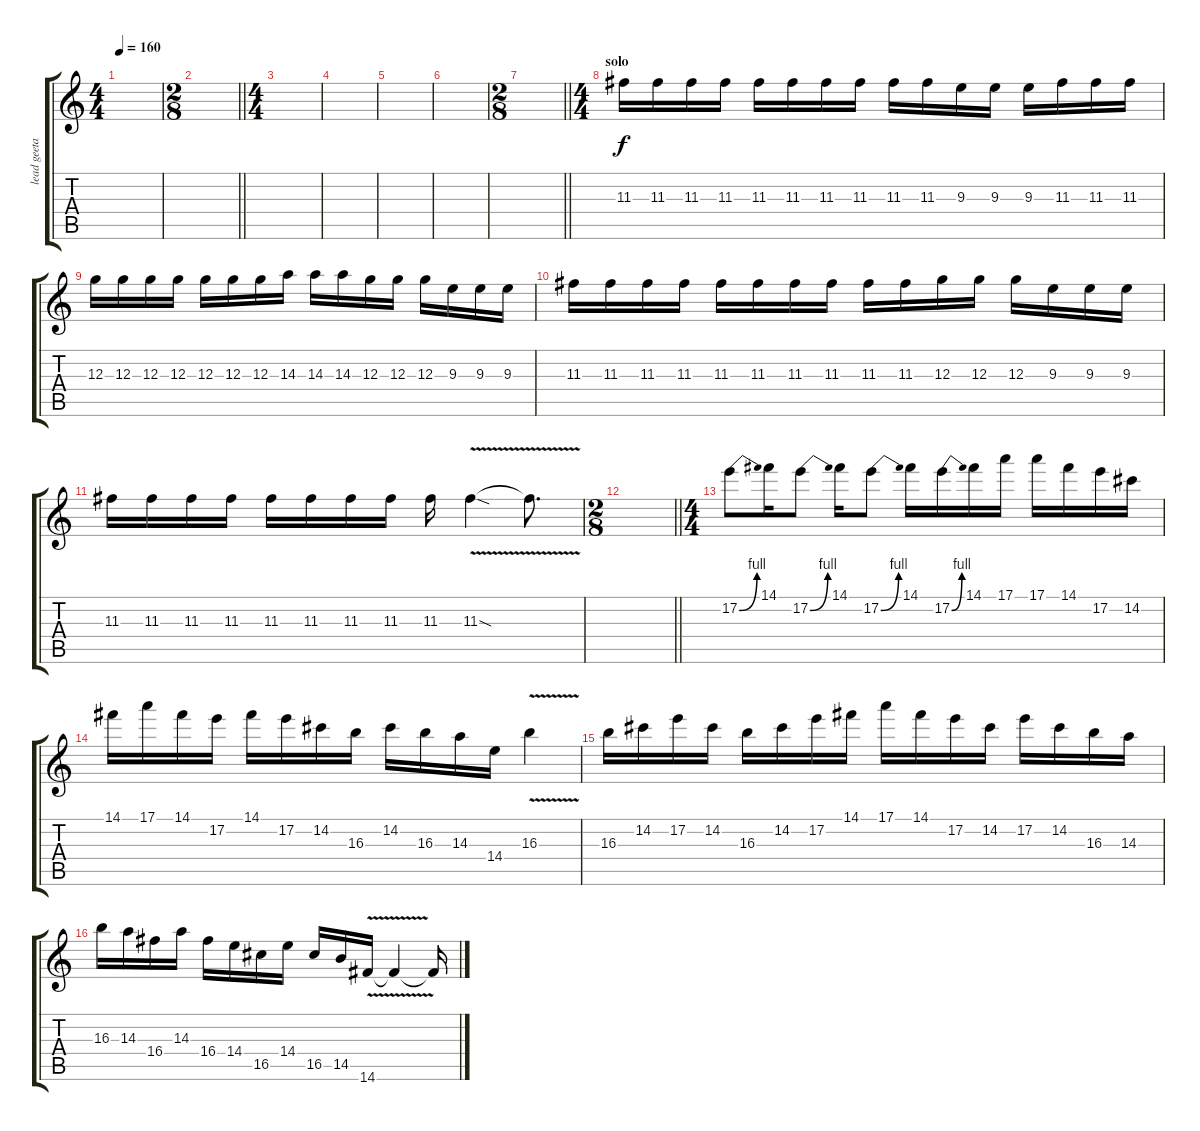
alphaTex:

\track ("lead geetar" "lead geeta") {instrument distortionguitar}
\staff {score tabs}
\tuning (E4 B3 G3 D3 A2 E2) {hide}
\ts (4 4)
\tempo 160
\clef g2
\ks c
|
\ts (2 8)
\barLineRight lightlight
|
\ts (4 4)
|
|
|
|
\ts (2 8)
\barLineRight lightlight
|
\ts (4 4)
\section ("" "solo")
11.3.16 11.3.16 11.3.16 11.3.16 11.3.16 11.3.16 11.3.16 11.3.16 11.3.16 11.3.16 9.3.16 9.3.16 9.3.16 11.3.16 11.3.16 11.3.16 |
12.3.16 12.3.16 12.3.16 12.3.16 12.3.16 12.3.16 12.3.16 14.3.16 14.3.16 14.3.16 12.3.16 12.3.16 12.3.16 9.3.16 9.3.16 9.3.16 |
11.3.16 11.3.16 11.3.16 11.3.16 11.3.16 11.3.16 11.3.16 11.3.16 11.3.16 11.3.16 12.3.16 12.3.16 12.3.16 9.3.16 9.3.16 9.3.16 |
11.3.16 11.3.16 11.3.16 11.3.16 11.3.16 11.3.16 11.3.16 11.3.16 11.3.16 11.3{v sod}.4 11.3{t}.8{d} |
\ts (2 8)
\barLineRight lightlight
|
\ts (4 4)
17.2{be (bend 0 0 60 4)}.8 14.1.16 17.2{be (bend 0 0 60 4)}.8 14.1.16 17.2{be (bend 0 0 60 4)}.8 14.1.16 17.2{be (bend 0 0 60 4)}.16 14.1.16 17.1.16 17.1.16 14.1.16 17.2.16 14.2.16 |
14.1.16 17.1.16 14.1.16 17.2.16 14.1.16 17.2.16 14.2.16 16.3.16 14.2.16 16.3.16 14.3.16 14.4.16 16.3{v}.4 |
16.3.16 14.2.16 17.2.16 14.2.16 16.3.16 14.2.16 17.2.16 14.1.16 17.1.16 14.1.16 17.2.16 14.2.16 17.2.16 14.2.16 16.3.16 14.3.16 |
16.3.16 14.3.16 16.4.16 14.3.16 16.4.16 14.4.16 16.5.16 14.4.16 16.5.16 14.5.16 14.6{v}.16 14.6{t}.4 14.6{t}.16
